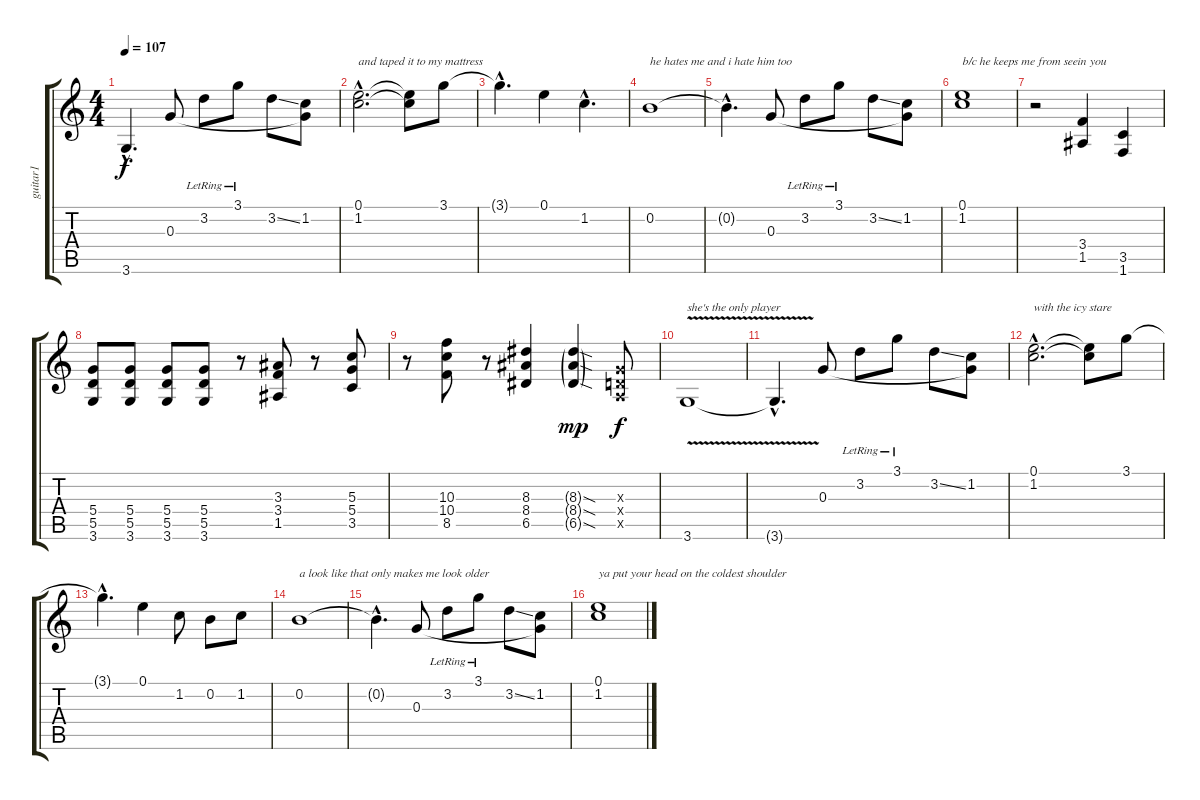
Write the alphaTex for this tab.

\track ("guitar1" "guitar1") {instrument distortionguitar}
\staff {score tabs}
\tuning (E4 B3 G3 D3 A2 E2) {hide}
\ts (4 4)
\tempo 107
\clef g2
\ks c
3.6{hac t}.4{d dy f} 0.3.8 3.2{lr}.8 3.1{lr}.8 3.2{ss}.8 (1.2 0.3{t}).8 |
(0.1{hac} 1.2{hac}).2{d txt "and taped it to my mattress"} (0.1{t} 1.2{t}).8 3.1.8 |
3.1{hac t}.4{d} 0.1.4 1.2{hac}.4{d} |
0.2.1{txt "he hates me and i hate him too"} |
0.2{hac t}.4{d} 0.3.8 3.2{lr}.8 3.1{lr}.8 3.2{ss}.8 (1.2 0.3{t}).8 |
(0.1 1.2).1{txt "b/c he keeps me from seein you"} |
r.2 (3.4 1.5).4 (3.5 1.6).4 |
(5.4 5.5 3.6).8 (5.4 5.5 3.6).8 (5.4 5.5 3.6).8 (5.4 5.5 3.6).8 r.8 (3.3 3.4 1.5).8 r.8 (5.3 5.4 3.5).8 |
r.8 (10.3 10.4 8.5).8 r.8 (8.3 8.4 6.5).4 (8.3{sod g} 8.4{sod g} 6.5{sod g}).4{dy mp} (0.3{x} 0.4{x} 0.5{x}).8{dy f} |
3.6{v}.1{txt "she's the only player"} |
3.6{hac t}.4{d} 0.3.8 3.2{lr}.8 3.1{lr}.8 3.2{ss}.8 (1.2 0.3{t}).8 |
(0.1{hac} 1.2{hac}).2{d txt "with the icy stare"} (0.1{t} 1.2{t}).8 3.1.8 |
3.1{hac t}.4{d} 0.1.4 1.2.8 0.2.8 1.2.8 |
0.2.1{txt "a look like that only makes me look older"} |
0.2{hac t}.4{d} 0.3.8 3.2{lr}.8 3.1{lr}.8 3.2{ss}.8 (1.2 0.3{t}).8 |
(0.1 1.2).1{txt "ya put your head on the coldest shoulder"}
